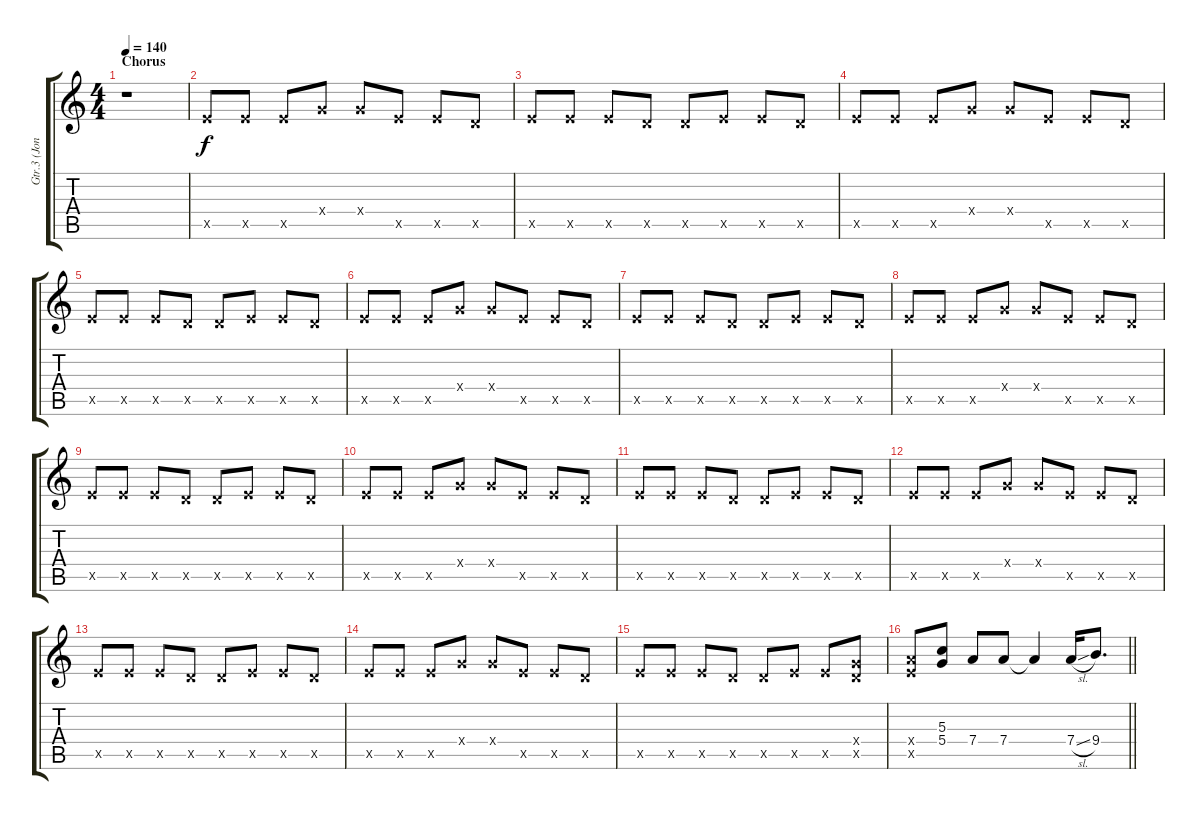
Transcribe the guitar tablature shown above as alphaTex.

\track ("Gtr.3 (Jonny GreenWood)" "Gtr.3 (Jon") {instrument electricguitarjazz}
\staff {score tabs}
\tuning (E4 B3 G3 D3 A2 E2) {hide}
\ts (4 4)
\section ("" "Chorus")
\tempo 140
\clef g2
\ks c
r.1{dy f} |
7.5{x}.8{volume 8} 7.5{x}.8 7.5{x}.8 5.4{x}.8 5.4{x}.8 7.5{x}.8 7.5{x}.8 5.5{x}.8 |
7.5{x}.8 7.5{x}.8 7.5{x}.8 5.5{x}.8 5.5{x}.8 7.5{x}.8 7.5{x}.8 5.5{x}.8 |
7.5{x}.8 7.5{x}.8 7.5{x}.8 5.4{x}.8 5.4{x}.8 7.5{x}.8 7.5{x}.8 5.5{x}.8 |
7.5{x}.8 7.5{x}.8 7.5{x}.8 5.5{x}.8 5.5{x}.8 7.5{x}.8 7.5{x}.8 5.5{x}.8 |
7.5{x}.8 7.5{x}.8 7.5{x}.8 5.4{x}.8 5.4{x}.8 7.5{x}.8 7.5{x}.8 5.5{x}.8 |
7.5{x}.8 7.5{x}.8 7.5{x}.8 5.5{x}.8 5.5{x}.8 7.5{x}.8 7.5{x}.8 5.5{x}.8 |
7.5{x}.8 7.5{x}.8 7.5{x}.8 5.4{x}.8 5.4{x}.8 7.5{x}.8 7.5{x}.8 5.5{x}.8 |
7.5{x}.8 7.5{x}.8 7.5{x}.8 5.5{x}.8 5.5{x}.8 7.5{x}.8 7.5{x}.8 5.5{x}.8 |
7.5{x}.8 7.5{x}.8 7.5{x}.8 5.4{x}.8 5.4{x}.8 7.5{x}.8 7.5{x}.8 5.5{x}.8 |
7.5{x}.8 7.5{x}.8 7.5{x}.8 5.5{x}.8 5.5{x}.8 7.5{x}.8 7.5{x}.8 5.5{x}.8 |
7.5{x}.8 7.5{x}.8 7.5{x}.8 5.4{x}.8 5.4{x}.8 7.5{x}.8 7.5{x}.8 5.5{x}.8 |
7.5{x}.8 7.5{x}.8 7.5{x}.8 5.5{x}.8 5.5{x}.8 7.5{x}.8 7.5{x}.8 5.5{x}.8 |
7.5{x}.8 7.5{x}.8 7.5{x}.8 5.4{x}.8 5.4{x}.8 7.5{x}.8 7.5{x}.8 5.5{x}.8 |
7.5{x}.8 7.5{x}.8 7.5{x}.8 5.5{x}.8 5.5{x}.8 7.5{x}.8 7.5{x}.8 (5.4{x} 5.5{x}).8 |
\barLineRight lightlight
(7.4{x} 7.5{x}).8{volume 9} (5.3 5.4).8 7.4.8 7.4.8 7.4{t}.4 7.4{sl}.16 9.4.8{d}
